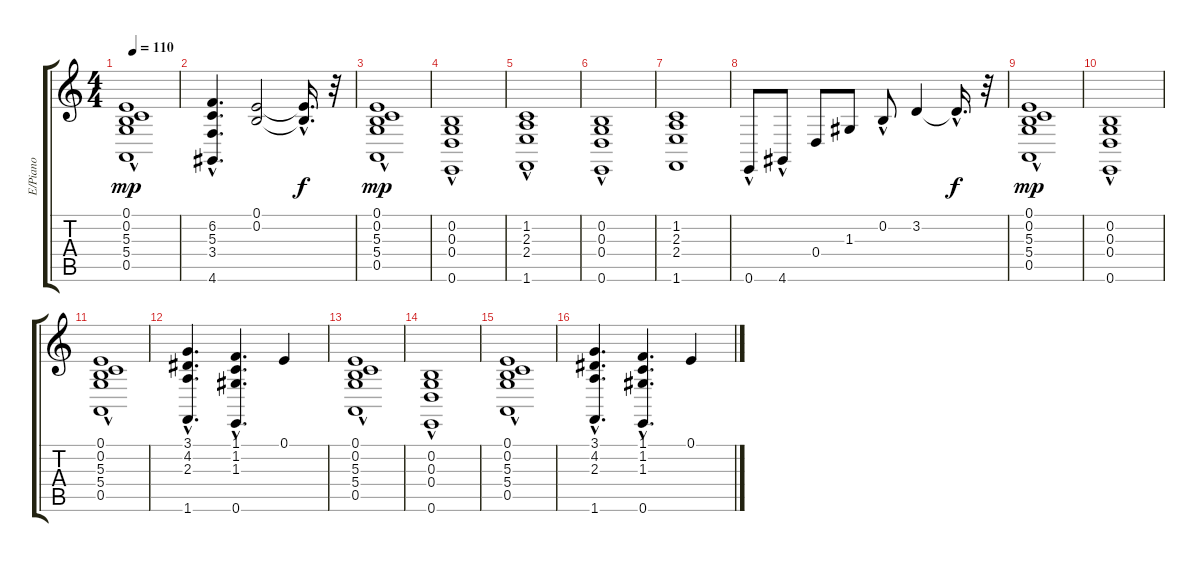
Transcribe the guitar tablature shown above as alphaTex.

\track ("E/Piano" "E/Piano") {instrument electricpiano2}
\staff {score tabs}
\tuning (E4 B3 G3 D3 A2 E2) {hide}
\ts (4 4)
\tempo 110
\clef g2
\ks c
(0.1{hac} 0.2{hac} 5.3{hac} 5.4{hac} 0.5).1{dy mp} |
(6.2 5.3 3.4{hac} 4.6{hac}).4{d} (0.1 0.2).2 (0.1{hac t} 0.2{hac t}).16{d dy f} r.32 |
(0.1{hac} 0.2{hac} 5.3{hac} 5.4{hac} 0.5).1{dy mp} |
(0.2{hac} 0.3{hac} 0.4{hac} 0.6).1 |
(1.2 2.3{hac} 2.4{hac} 1.6).1 |
(0.2{hac} 0.3 0.4{hac} 0.6).1 |
(1.2 2.3 2.4 1.6).1 |
0.6{hac}.8 4.6{hac}.8 0.4.8 1.3.8 0.2{hac}.8 3.2.4 3.2{hac t}.16{d dy f} r.32 |
(0.1{hac} 0.2{hac} 5.3{hac} 5.4{hac} 0.5).1{dy mp} |
(0.2{hac} 0.3{hac} 0.4{hac} 0.6).1 |
(0.1{hac} 0.2{hac} 5.3{hac} 5.4{hac} 0.5).1 |
(3.1 4.2 2.3 1.6{hac}).4{d} (1.1{hac} 1.2{hac} 1.3 0.6).4{d} 0.1.4 |
(0.1{hac} 0.2{hac} 5.3{hac} 5.4{hac} 0.5).1 |
(0.2{hac} 0.3{hac} 0.4{hac} 0.6).1 |
(0.1{hac} 0.2{hac} 5.3{hac} 5.4{hac} 0.5).1 |
(3.1 4.2 2.3 1.6{hac}).4{d} (1.1{hac} 1.2{hac} 1.3 0.6).4{d} 0.1.4
